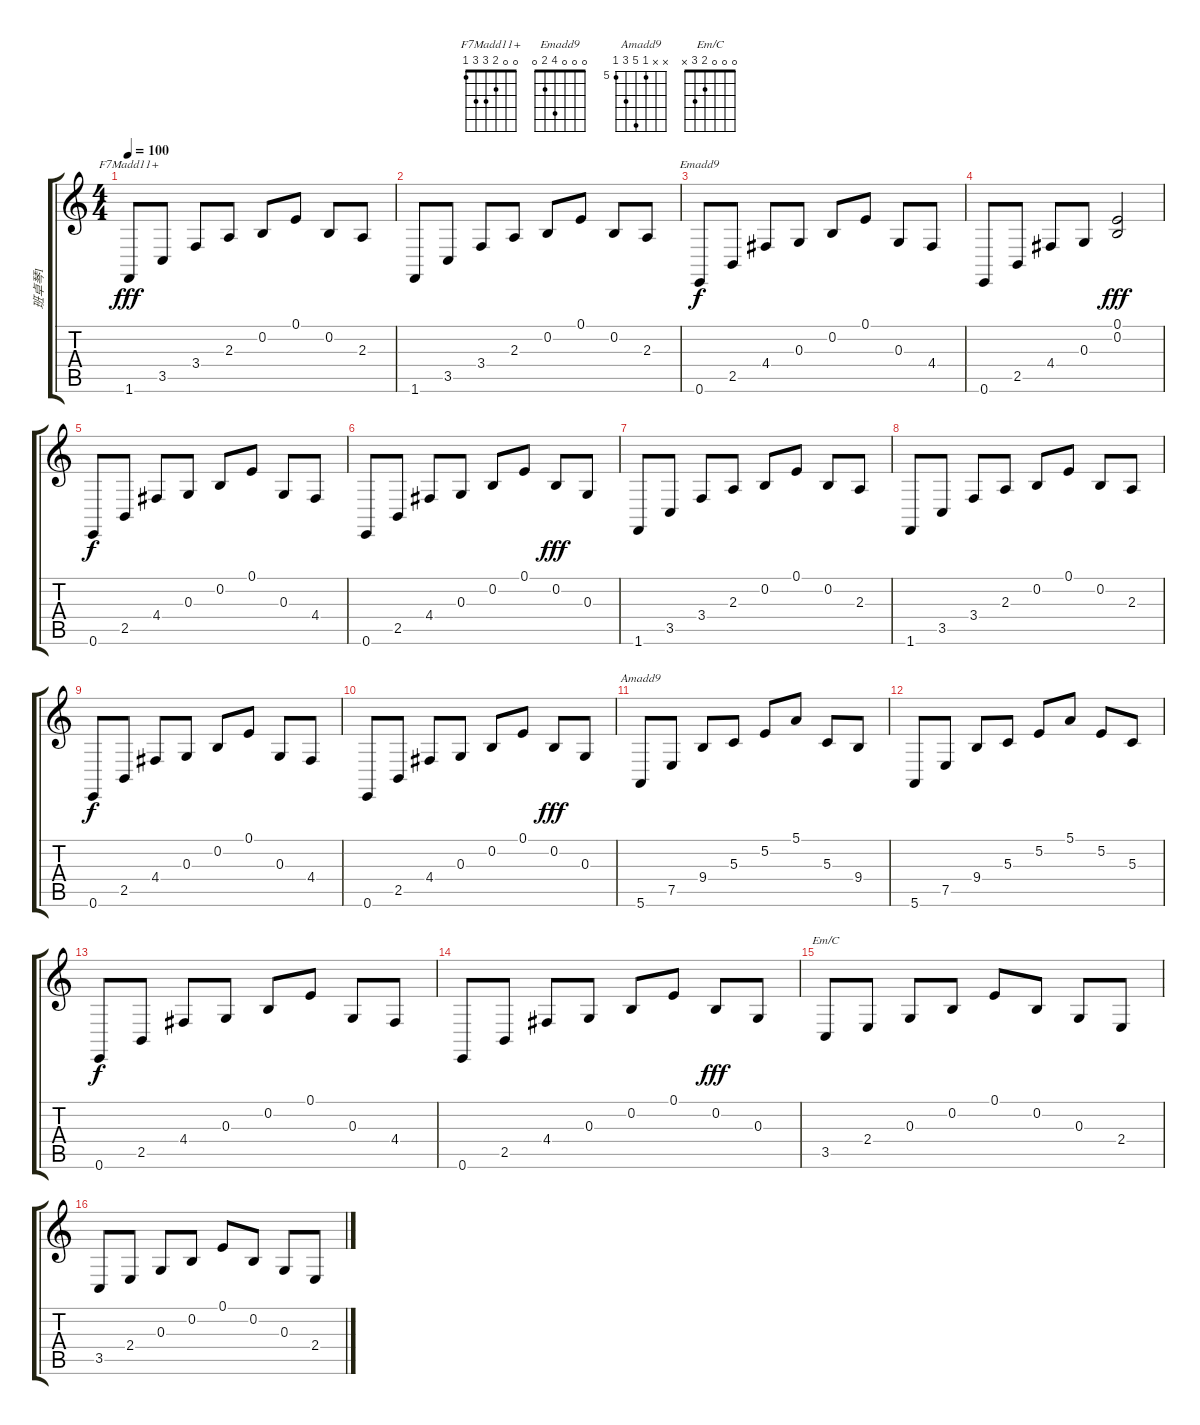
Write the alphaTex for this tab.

\track ("班卓琴1" "班卓琴1") {instrument sitar}
\staff {score tabs}
\tuning (E4 B3 G3 D3 A2 E2) {hide}
\chord ("F7Madd11+" 0 0 2 3 3 1)
\chord ("Emadd9" 0 0 0 4 2 0)
\chord ("Amadd9" x x 5 9 7 5) {firstfret 5}
\chord ("Em/C" 0 0 0 2 3 x)
\ts (4 4)
\tempo 100
\clef g2
\ks c
1.6.8{ch "F7Madd11+" dy fff} 3.5.8 3.4.8 2.3.8 0.2.8 0.1.8 0.2.8 2.3.8 |
1.6.8 3.5.8 3.4.8 2.3.8 0.2.8 0.1.8 0.2.8 2.3.8 |
0.6.8{ch "Emadd9" dy f} 2.5.8 4.4.8 0.3.8 0.2.8 0.1.8 0.3.8 4.4.8 |
0.6.8 2.5.8 4.4.8 0.3.8 (0.1 0.2).2{dy fff} |
0.6.8{dy f} 2.5.8 4.4.8 0.3.8 0.2.8 0.1.8 0.3.8 4.4.8 |
0.6.8 2.5.8 4.4.8 0.3.8 0.2.8 0.1.8 0.2.8{dy fff} 0.3.8 |
1.6.8 3.5.8 3.4.8 2.3.8 0.2.8 0.1.8 0.2.8 2.3.8 |
1.6.8 3.5.8 3.4.8 2.3.8 0.2.8 0.1.8 0.2.8 2.3.8 |
0.6.8{dy f} 2.5.8 4.4.8 0.3.8 0.2.8 0.1.8 0.3.8 4.4.8 |
0.6.8 2.5.8 4.4.8 0.3.8 0.2.8 0.1.8 0.2.8{dy fff} 0.3.8 |
5.6.8{ch "Amadd9"} 7.5.8 9.4.8 5.3.8 5.2.8 5.1.8 5.3.8 9.4.8 |
5.6.8 7.5.8 9.4.8 5.3.8 5.2.8 5.1.8 5.2.8 5.3.8 |
0.6.8{dy f} 2.5.8 4.4.8 0.3.8 0.2.8 0.1.8 0.3.8 4.4.8 |
0.6.8 2.5.8 4.4.8 0.3.8 0.2.8 0.1.8 0.2.8{dy fff} 0.3.8 |
3.5.8{ch "Em/C"} 2.4.8 0.3.8 0.2.8 0.1.8 0.2.8 0.3.8 2.4.8 |
3.5.8 2.4.8 0.3.8 0.2.8 0.1.8 0.2.8 0.3.8 2.4.8
